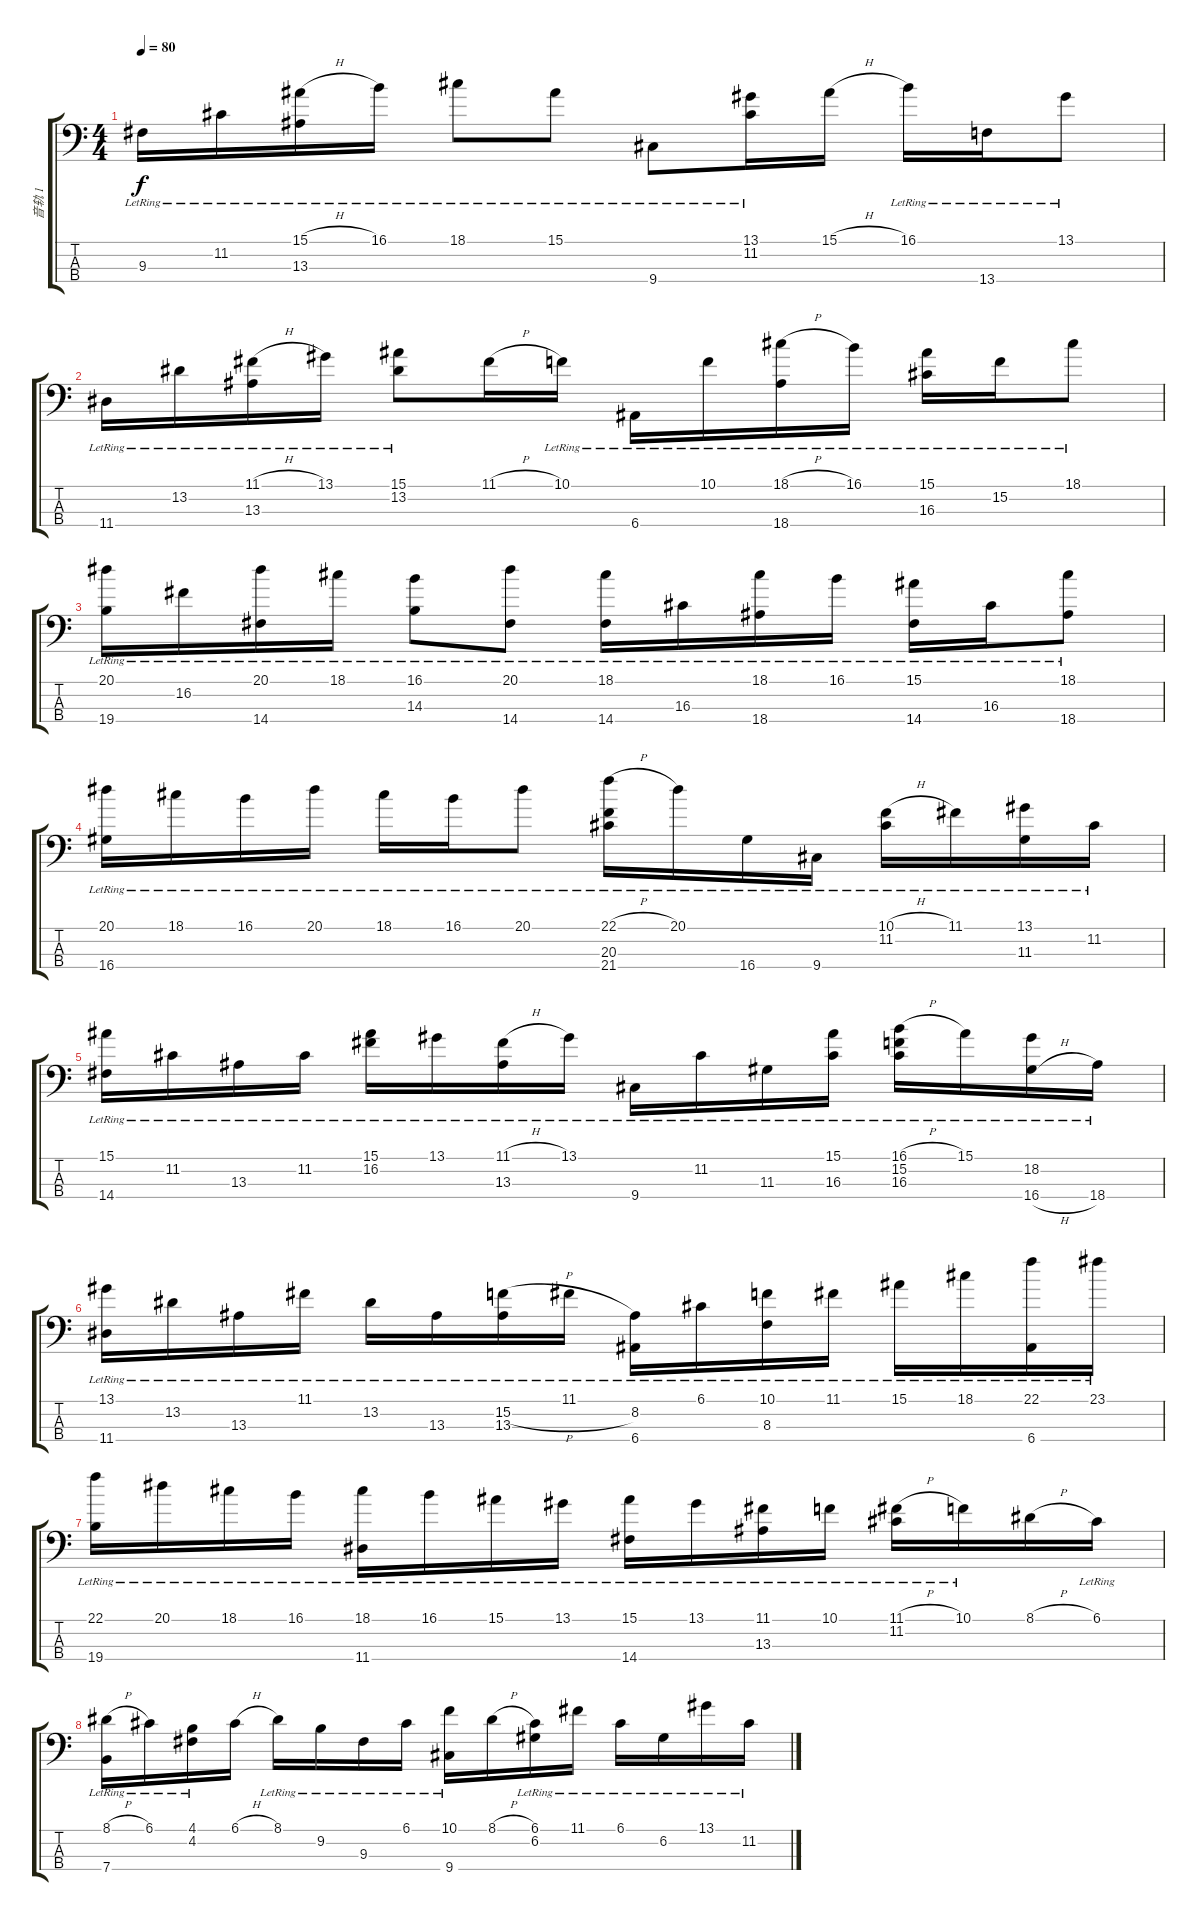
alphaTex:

\track ("音轨 1" "音轨 1") {instrument electricbassfinger}
\staff {score tabs}
\tuning (G2 D2 A1 E1) {hide}
\ts (4 4)
\tempo 80
\clef f4
\ks c
9.3{lr}.16{dy f} 11.2{lr}.16 (15.1{h} 13.3{lr}).16 16.1{lr}.16 18.1{lr}.8 15.1{lr}.8 9.4{lr}.8 (13.1{lr} 11.2{lr}).16 15.1{h}.16 16.1{lr}.16 13.4{lr}.16 13.1{lr}.8 |
11.4{lr}.16 13.2{lr}.16 (11.1{h} 13.3{lr}).16 13.1{lr}.16 (15.1{lr} 13.2{lr}).8 11.1{h}.16 10.1{lr}.16 6.4{lr}.16 10.1{lr}.16 (18.1{h} 18.4{lr}).16 16.1{lr}.16 (15.1{lr} 16.3{lr}).16 15.2{lr}.16 18.1{lr}.8 |
(20.1{lr} 19.4{lr}).16 16.2{lr}.16 (20.1{lr} 14.4{lr}).16 18.1{lr}.16 (16.1{lr} 14.3{lr}).8 (20.1{lr} 14.4{lr}).8 (18.1{lr} 14.4{lr}).16 16.3{lr}.16 (18.1{lr} 18.4{lr}).16 16.1{lr}.16 (15.1{lr} 14.4{lr}).16 16.3{lr}.16 (18.1{lr} 18.4{lr}).8 |
(20.1{lr} 16.4{lr}).16 18.1{lr}.16 16.1{lr}.16 20.1{lr}.16 18.1{lr}.16 16.1{lr}.16 20.1{lr}.8 (22.1{h} 20.3{lr} 21.4{lr}).16 20.1{lr}.16 16.4{lr}.16 9.4{lr}.16 (10.1{h} 11.2{lr}).16 11.1{lr}.16 (13.1{lr} 11.3{lr}).16 11.2{lr}.16 |
(15.1{lr} 14.4{lr}).16 11.2{lr}.16 13.3{lr}.16 11.2{lr}.16 (15.1{lr} 16.2{lr}).16 13.1{lr}.16 (11.1{h} 13.3{lr}).16 13.1{lr}.16 9.4{lr}.16 11.2{lr}.16 11.3{lr}.16 (15.1{lr} 16.3{lr}).16 (16.1{h} 15.2{lr} 16.3{lr}).16 15.1{lr}.16 (18.2{lr} 16.4{h}).16 18.4{lr}.16 |
(13.1{lr} 11.4{lr}).16 13.2{lr}.16 13.3{lr}.16 11.1{lr}.16 13.2{lr}.16 13.3{lr}.16 (15.2{h} 13.3{lr}).16 11.1{lr}.16 (8.2{lr} 6.4{lr}).16 6.1{lr}.16 (10.1{lr} 8.3{lr}).16 11.1{lr}.16 15.1{lr}.16 18.1{lr}.16 (22.1{lr} 6.4{lr}).16 23.1{lr}.16 |
(22.1{lr} 19.4{lr}).16 20.1{lr}.16 18.1{lr}.16 16.1{lr}.16 (18.1{lr} 11.4{lr}).16 16.1{lr}.16 15.1{lr}.16 13.1{lr}.16 (15.1{lr} 14.4{lr}).16 13.1{lr}.16 (11.1{lr} 13.3{lr}).16 10.1{lr}.16 (11.1{h} 11.2{lr}).16 10.1{lr}.16 8.1{h}.16 6.1{lr}.16 |
(8.1{h} 7.4{lr}).16 6.1{lr}.16 (4.1{lr} 4.2{lr}).16 6.1{h}.16 8.1{lr}.16 9.2{lr}.16 9.3{lr}.16 6.1{lr}.16 (10.1{lr} 9.4{lr}).16 8.1{h}.16 (6.1{lr} 6.2{lr}).16 11.1{lr}.16 6.1{lr}.16 6.2{lr}.16 13.1{lr}.16 11.2{lr}.16
